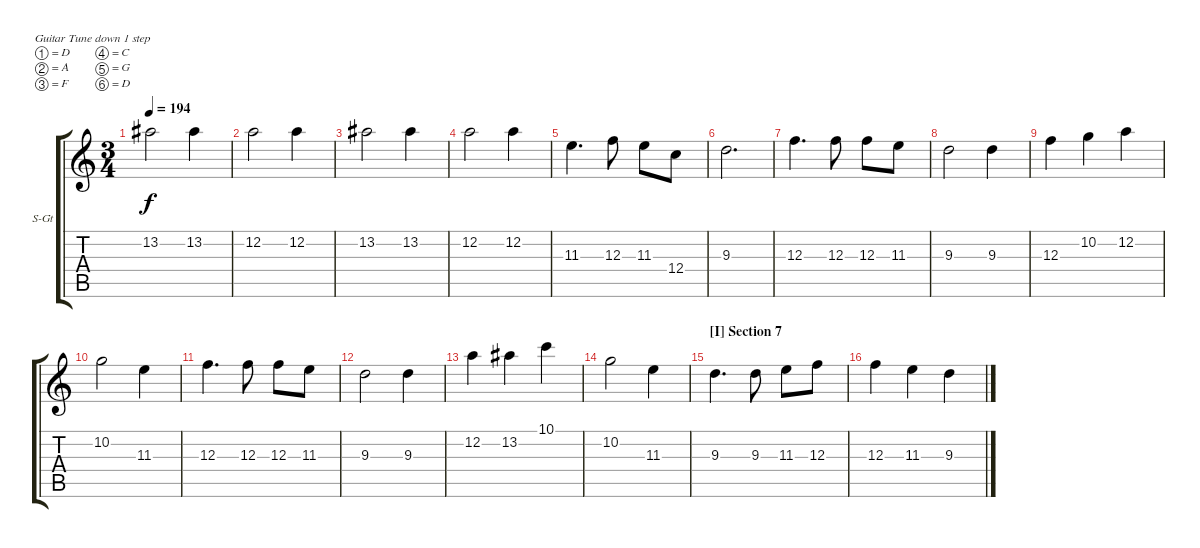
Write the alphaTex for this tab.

\defaultSystemsLayout 4
\bracketExtendMode groupsimilarinstruments
\firstSystemTrackNameOrientation horizontal
\otherSystemsTrackNameOrientation horizontal
\track ("Guitar 1" "S-Gt") {instrument acousticguitarsteel}
\staff {score tabs}
\tuning (D4 A3 F3 C3 G2 D2)
\ts (3 4)
\tempo 194
\clef g2
\ks c
13.2.2{dy f} 13.2.4 |
12.2.2 12.2.4 |
13.2.2 13.2.4 |
12.2.2 12.2.4 |
11.3.4{d} 12.3.8 11.3.8 12.4.8 |
9.3.2{d} |
12.3.4{d} 12.3.8 12.3.8 11.3.8 |
9.3.2 9.3.4 |
12.3.4 10.2.4 12.2.4 |
10.2.2 11.3.4 |
12.3.4{d} 12.3.8 12.3.8 11.3.8 |
9.3.2 9.3.4 |
12.2.4 13.2.4 10.1.4 |
10.2.2 11.3.4 |
\section ("I" "Section 7")
9.3.4{d} 9.3.8 11.3.8 12.3.8 |
12.3.4 11.3.4 9.3.4
